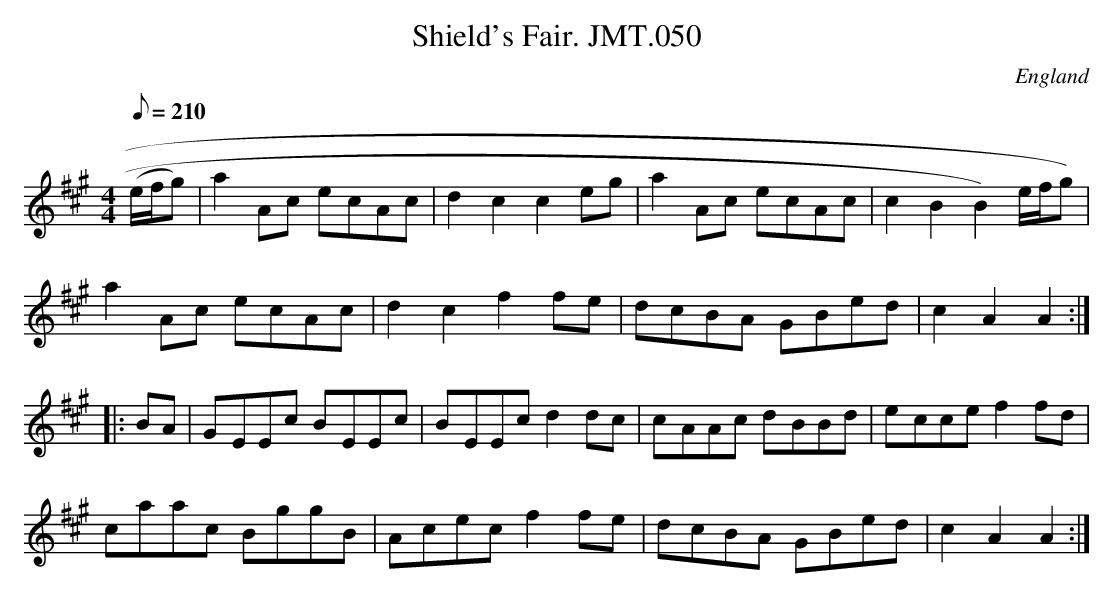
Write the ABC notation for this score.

X:1
T:Shield's Fair. JMT.050
M:4/4
L:1/8
Q:210
O:England
K:A
(e/f/g)|a2Ac e-cAc|d2c2c2eg|a2Ac e-cAc|c2B2B2)e/f/g)|!
a2Ac e-cAc|d2c2f2fe|d-cBA G-Bed|c2A2A2:|!
|:BA|G-EEc B-EEc|B-EEcd2dc|c-AAc d-BBd|e-ccef2fd|!
c-aac B-ggB|A-cec f2fe|d-cBA G-Bed|c2A2A2:|]
